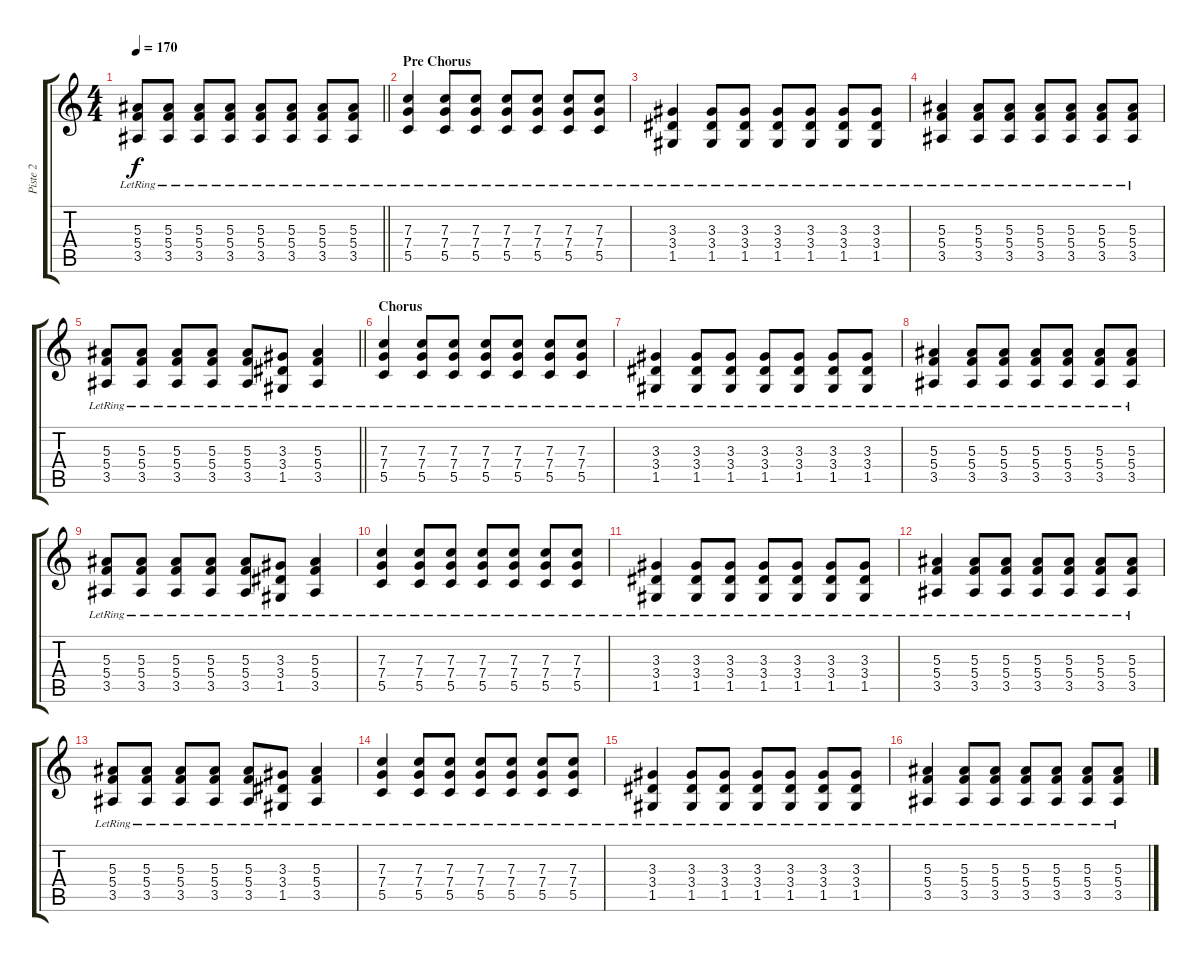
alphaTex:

\track ("Piste 2" "Piste 2") {instrument acousticguitarsteel}
\staff {score tabs}
\tuning (D4 A3 F3 C3 G2 C2) {hide}
\ts (4 4)
\tempo 170
\clef g2
\barLineRight lightlight
\ks c
(5.3{lr} 5.4{lr} 3.5{lr}).8{dy f} (5.3{lr} 5.4{lr} 3.5{lr}).8 (5.3{lr} 5.4{lr} 3.5{lr}).8 (5.3{lr} 5.4{lr} 3.5{lr}).8 (5.3{lr} 5.4{lr} 3.5{lr}).8 (5.3{lr} 5.4{lr} 3.5{lr}).8 (5.3{lr} 5.4{lr} 3.5{lr}).8 (5.3{lr} 5.4{lr} 3.5{lr}).8 |
\section ("" "Pre Chorus")
(7.3{lr} 7.4{lr} 5.5{lr}).4 (7.3{lr} 7.4{lr} 5.5{lr}).8 (7.3{lr} 7.4{lr} 5.5{lr}).8 (7.3{lr} 7.4{lr} 5.5{lr}).8 (7.3{lr} 7.4{lr} 5.5{lr}).8 (7.3{lr} 7.4{lr} 5.5{lr}).8 (7.3{lr} 7.4{lr} 5.5{lr}).8 |
(3.3{lr} 3.4{lr} 1.5{lr}).4 (3.3{lr} 3.4{lr} 1.5{lr}).8 (3.3{lr} 3.4{lr} 1.5{lr}).8 (3.3{lr} 3.4{lr} 1.5{lr}).8 (3.3{lr} 3.4{lr} 1.5{lr}).8 (3.3{lr} 3.4{lr} 1.5{lr}).8 (3.3{lr} 3.4{lr} 1.5{lr}).8 |
(5.3{lr} 5.4{lr} 3.5{lr}).4 (5.3{lr} 5.4{lr} 3.5{lr}).8 (5.3{lr} 5.4{lr} 3.5{lr}).8 (5.3{lr} 5.4{lr} 3.5{lr}).8 (5.3{lr} 5.4{lr} 3.5{lr}).8 (5.3{lr} 5.4{lr} 3.5{lr}).8 (5.3{lr} 5.4{lr} 3.5{lr}).8 |
\barLineRight lightlight
(5.3{lr} 5.4{lr} 3.5{lr}).8 (5.3{lr} 5.4{lr} 3.5{lr}).8 (5.3{lr} 5.4{lr} 3.5{lr}).8 (5.3{lr} 5.4 3.5).8 (5.3{lr} 5.4{lr} 3.5{lr}).8 (3.3{lr} 3.4{lr} 1.5{lr}).8 (5.3{lr} 5.4{lr} 3.5{lr}).4 |
\section ("" "Chorus")
(7.3{lr} 7.4{lr} 5.5{lr}).4 (7.3{lr} 7.4{lr} 5.5{lr}).8 (7.3{lr} 7.4{lr} 5.5{lr}).8 (7.3{lr} 7.4{lr} 5.5{lr}).8 (7.3{lr} 7.4{lr} 5.5{lr}).8 (7.3{lr} 7.4{lr} 5.5{lr}).8 (7.3{lr} 7.4{lr} 5.5{lr}).8 |
(3.3{lr} 3.4{lr} 1.5{lr}).4 (3.3{lr} 3.4{lr} 1.5{lr}).8 (3.3{lr} 3.4{lr} 1.5{lr}).8 (3.3{lr} 3.4{lr} 1.5{lr}).8 (3.3{lr} 3.4{lr} 1.5{lr}).8 (3.3{lr} 3.4{lr} 1.5{lr}).8 (3.3{lr} 3.4{lr} 1.5{lr}).8 |
(5.3{lr} 5.4{lr} 3.5{lr}).4 (5.3{lr} 5.4{lr} 3.5{lr}).8 (5.3{lr} 5.4{lr} 3.5{lr}).8 (5.3{lr} 5.4{lr} 3.5{lr}).8 (5.3{lr} 5.4{lr} 3.5{lr}).8 (5.3{lr} 5.4{lr} 3.5{lr}).8 (5.3{lr} 5.4{lr} 3.5{lr}).8 |
(5.3{lr} 5.4{lr} 3.5{lr}).8 (5.3{lr} 5.4{lr} 3.5{lr}).8 (5.3{lr} 5.4{lr} 3.5{lr}).8 (5.3{lr} 5.4 3.5).8 (5.3{lr} 5.4{lr} 3.5{lr}).8 (3.3{lr} 3.4{lr} 1.5{lr}).8 (5.3{lr} 5.4{lr} 3.5{lr}).4 |
(7.3{lr} 7.4{lr} 5.5{lr}).4 (7.3{lr} 7.4{lr} 5.5{lr}).8 (7.3{lr} 7.4{lr} 5.5{lr}).8 (7.3{lr} 7.4{lr} 5.5{lr}).8 (7.3{lr} 7.4{lr} 5.5{lr}).8 (7.3{lr} 7.4{lr} 5.5{lr}).8 (7.3{lr} 7.4{lr} 5.5{lr}).8 |
(3.3{lr} 3.4{lr} 1.5{lr}).4 (3.3{lr} 3.4{lr} 1.5{lr}).8 (3.3{lr} 3.4{lr} 1.5{lr}).8 (3.3{lr} 3.4{lr} 1.5{lr}).8 (3.3{lr} 3.4{lr} 1.5{lr}).8 (3.3{lr} 3.4{lr} 1.5{lr}).8 (3.3{lr} 3.4{lr} 1.5{lr}).8 |
(5.3{lr} 5.4{lr} 3.5{lr}).4 (5.3{lr} 5.4{lr} 3.5{lr}).8 (5.3{lr} 5.4{lr} 3.5{lr}).8 (5.3{lr} 5.4{lr} 3.5{lr}).8 (5.3{lr} 5.4{lr} 3.5{lr}).8 (5.3{lr} 5.4{lr} 3.5{lr}).8 (5.3{lr} 5.4{lr} 3.5{lr}).8 |
(5.3{lr} 5.4{lr} 3.5{lr}).8 (5.3{lr} 5.4{lr} 3.5{lr}).8 (5.3{lr} 5.4{lr} 3.5{lr}).8 (5.3{lr} 5.4 3.5).8 (5.3{lr} 5.4{lr} 3.5{lr}).8 (3.3{lr} 3.4{lr} 1.5{lr}).8 (5.3{lr} 5.4{lr} 3.5{lr}).4 |
(7.3{lr} 7.4{lr} 5.5{lr}).4 (7.3{lr} 7.4{lr} 5.5{lr}).8 (7.3{lr} 7.4{lr} 5.5{lr}).8 (7.3{lr} 7.4{lr} 5.5{lr}).8 (7.3{lr} 7.4{lr} 5.5{lr}).8 (7.3{lr} 7.4{lr} 5.5{lr}).8 (7.3{lr} 7.4{lr} 5.5{lr}).8 |
(3.3{lr} 3.4{lr} 1.5{lr}).4 (3.3{lr} 3.4{lr} 1.5{lr}).8 (3.3{lr} 3.4{lr} 1.5{lr}).8 (3.3{lr} 3.4{lr} 1.5{lr}).8 (3.3{lr} 3.4{lr} 1.5{lr}).8 (3.3{lr} 3.4{lr} 1.5{lr}).8 (3.3{lr} 3.4{lr} 1.5{lr}).8 |
(5.3{lr} 5.4{lr} 3.5{lr}).4 (5.3{lr} 5.4{lr} 3.5{lr}).8 (5.3{lr} 5.4{lr} 3.5{lr}).8 (5.3{lr} 5.4{lr} 3.5{lr}).8 (5.3{lr} 5.4{lr} 3.5{lr}).8 (5.3{lr} 5.4{lr} 3.5{lr}).8 (5.3{lr} 5.4{lr} 3.5{lr}).8
